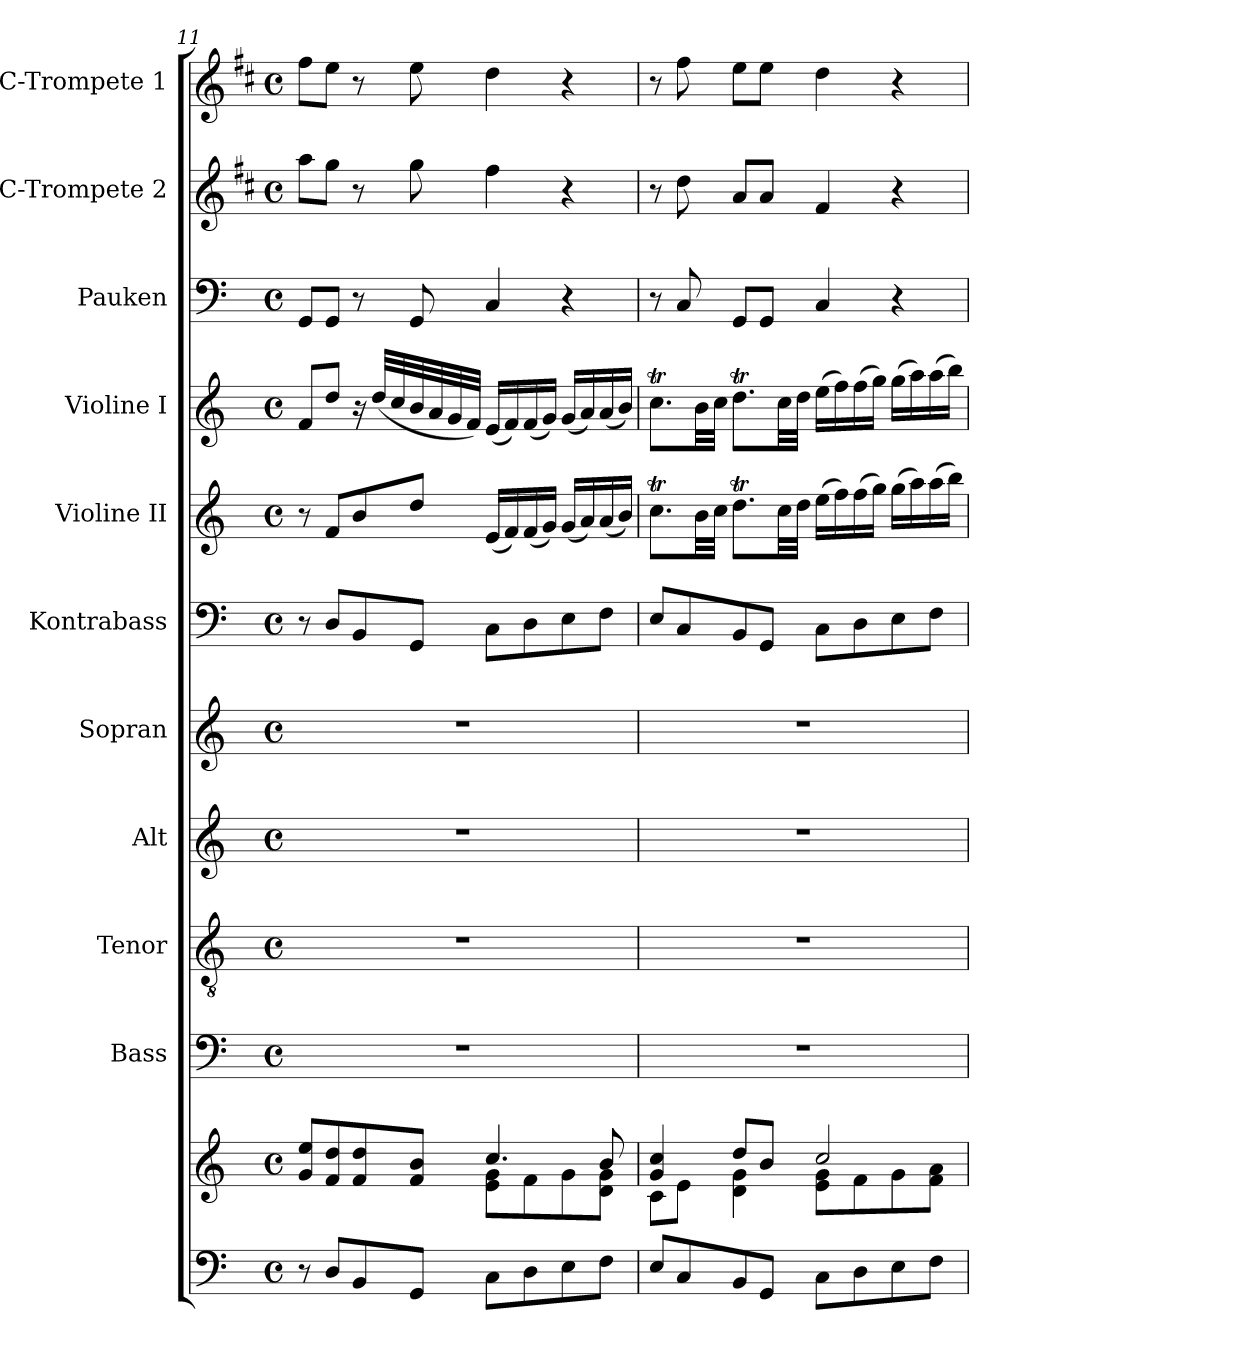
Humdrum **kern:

**kern	**kern	**kern	**kern	**kern	**kern	**kern	**kern	**kern	**kern	**kern	**kern
*part11	*part11	*part10	*part9	*part8	*part7	*part6	*part5	*part4	*part3	*part2	*part1
*staff12	*staff11	*staff10	*staff9	*staff8	*staff7	*staff6	*staff5	*staff4	*staff3	*staff2	*staff1
*	*	*I"Bass	*I"Tenor	*I"Alt	*I"Sopran	*I"Kontrabass	*I"Violine II	*I"Violine I	*I"Pauken	*I"C-Trompete 2	*I"C-Trompete 1
*	*	*I'B.	*I'T.	*I'A.	*I'S.	*I'Kb.	*I'Vl. II	*I'Vl. I	*I'Pk.	*I'C Trp. 2	*I'C Trp. 1
*clefF4	*clefG2	*clefF4	*clefGv2	*clefG2	*clefG2	*clefF4	*clefG2	*clefG2	*clefF4	*clefG2	*clefG2
*	*	*	*	*	*	*ITrd7c12	*	*	*	*ITrd1c2	*ITrd1c2
*k[]	*k[]	*k[]	*k[]	*k[]	*k[]	*k[]	*k[]	*k[]	*k[]	*k[]	*k[]
*C:	*C:	*C:	*C:	*C:	*C:	*C:	*C:	*C:	*C:	*C:	*C:
*M4/4	*M4/4	*M4/4	*M4/4	*M4/4	*M4/4	*M4/4	*M4/4	*M4/4	*M4/4	*M4/4	*M4/4
*met(c)	*met(c)	*met(c)	*met(c)	*met(c)	*met(c)	*met(c)	*met(c)	*met(c)	*met(c)	*met(c)	*met(c)
=11	=11	=11	=11	=11	=11	=11	=11	=11	=11	=11	=11
*	*^	*	*	*	*	*	*	*	*	*	*
8r	8g/ 8ee/L	2ryy	1r	1r	1r	1r	8r	8r	8f/L	8GG/L	8gg\L	8ee\L
8D/L	8f/ 8dd/	.	.	.	.	.	8DD/L	8f/L	8dd/J	8GG/J	8ff\J	8dd\J
8BB/	8f/ 8dd/	.	.	.	.	.	8BBB/	8b/	16r	8r	8r	8r
.	.	.	.	.	.	.	.	.	(<32dd/LLL	.	.	.
.	.	.	.	.	.	.	.	.	32cc/	.	.	.
8GG/J	8f/ 8b/J	.	.	.	.	.	8GGG/J	8dd/J	32b/	8GG/	8ff\	8dd\
.	.	.	.	.	.	.	.	.	32a/	.	.	.
.	.	.	.	.	.	.	.	.	32g/	.	.	.
.	.	.	.	.	.	.	.	.	32f/JJJ)	.	.	.
8C\L	4.cc/	8e\ 8g\L	.	.	.	.	8CC\L	(<16e/LL	(<16e/LL	4C/	4ee\	4cc\
.	.	.	.	.	.	.	.	16f/)	16f/)	.	.	.
8D\	.	8f\	.	.	.	.	8DD\	(<16f/	(<16f/	.	.	.
.	.	.	.	.	.	.	.	16g/JJ)	16g/JJ)	.	.	.
8E\	.	8g\	.	.	.	.	8EE\	(<16g/LL	(<16g/LL	4r	4r	4r
.	.	.	.	.	.	.	.	16a/)	16a/)	.	.	.
8F\J	8b/	8d\ 8g\J	.	.	.	.	8FF\J	(<16a/	(<16a/	.	.	.
.	.	.	.	.	.	.	.	16b/JJ)	16b/JJ)	.	.	.
!!LO:PB:g=z
=12	=12	=12	=12	=12	=12	=12	=12	=12	=12	=12	=12	=12
8E/L	4g/ 4cc/	8c\L	1r	1r	1r	1r	8EE/L	8.ccT\L	8.ccT\L	8r	8r	8r
8C/	.	8e\J	.	.	.	.	8CC/	.	.	8C/	8cc\	8ee\
.	.	.	.	.	.	.	.	32b\LL	32b\LL	.	.	.
.	.	.	.	.	.	.	.	32cc\JJJ	32cc\JJJ	.	.	.
8BB/	8dd/L	4d\ 4g\	.	.	.	.	8BBB/	8.ddT\L	8.ddT\L	8GG/L	8g/L	8dd\L
8GG/J	8b/J	.	.	.	.	.	8GGG/J	.	.	8GG/J	8g/J	8dd\J
.	.	.	.	.	.	.	.	32cc\LL	32cc\LL	.	.	.
.	.	.	.	.	.	.	.	32dd\JJJ	32dd\JJJ	.	.	.
8C\L	2cc/	8e\ 8g\L	.	.	.	.	8CC\L	(>16ee\LL	(>16ee\LL	4C/	4e/	4cc\
.	.	.	.	.	.	.	.	16ff\)	16ff\)	.	.	.
8D\	.	8f\	.	.	.	.	8DD\	(>16ff\	(>16ff\	.	.	.
.	.	.	.	.	.	.	.	16gg\JJ)	16gg\JJ)	.	.	.
8E\	.	8g\	.	.	.	.	8EE\	(>16gg\LL	(>16gg\LL	4r	4r	4r
.	.	.	.	.	.	.	.	16aa\)	16aa\)	.	.	.
8F\J	.	8f\ 8a\J	.	.	.	.	8FF\J	(>16aa\	(>16aa\	.	.	.
.	.	.	.	.	.	.	.	16bb\JJ)	16bb\JJ)	.	.	.
*	*v	*v	*	*	*	*	*	*	*	*	*	*
=	=	=	=	=	=	=	=	=	=	=	=
*-	*-	*-	*-	*-	*-	*-	*-	*-	*-	*-	*-
